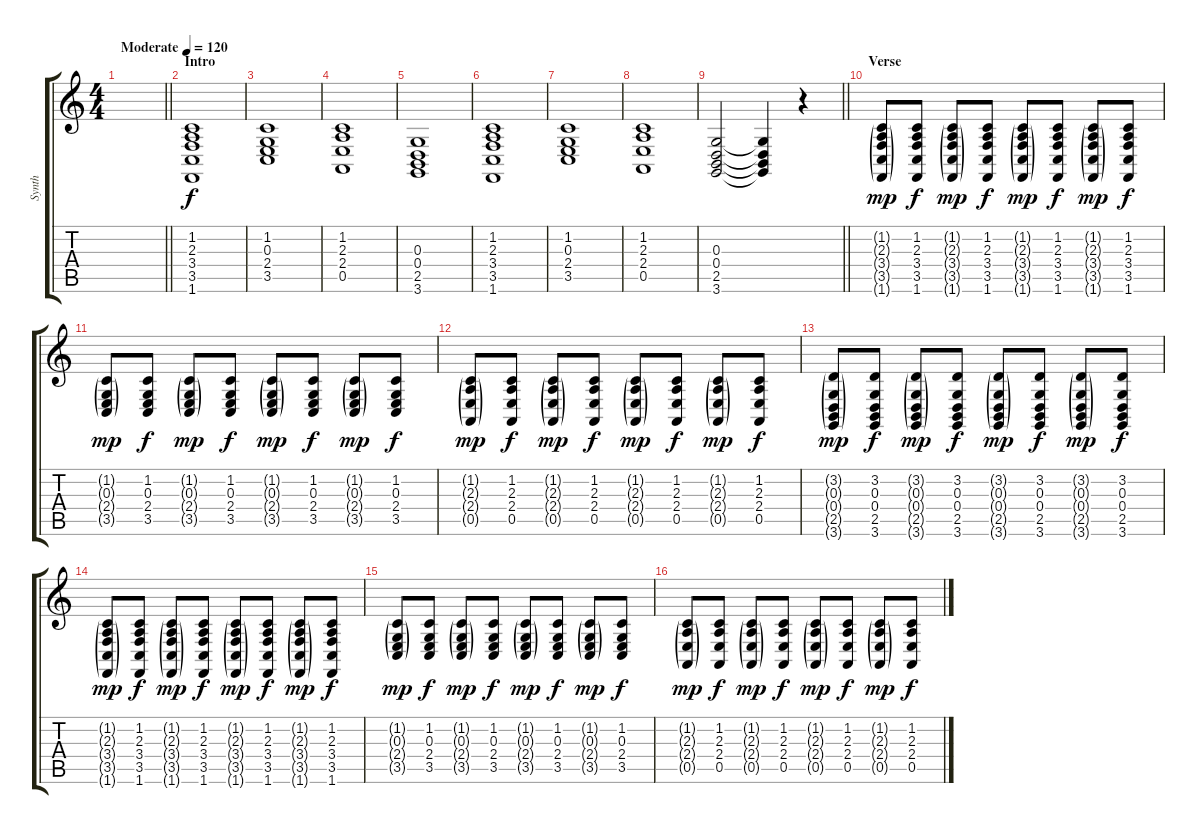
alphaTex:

\track ("Synth" "Synth") {instrument lead1square}
\staff {score tabs}
\tuning (E4 B3 G3 D3 A2 E2) {hide}
\ts (4 4)
\tempo (120 "Moderate")
\clef g2
\barLineRight lightlight
\ks c
|
\section ("" "Intro")
(1.2 2.3 3.4 3.5 1.6).1 |
(1.2 0.3 2.4 3.5).1 |
(1.2 2.3 2.4 0.5).1 |
(0.3 0.4 2.5 3.6).1 |
(1.2 2.3 3.4 3.5 1.6).1 |
(1.2 0.3 2.4 3.5).1 |
(1.2 2.3 2.4 0.5).1 |
\barLineRight lightlight
(0.3 0.4 2.5 3.6).2 (0.3{t} 0.4{t} 2.5{t} 3.6{t}).4 r.4 |
\section ("" "Verse")
(1.2{g} 2.3{g} 3.4{g} 3.5{g} 1.6{g}).8{dy mp} (1.2 2.3 3.4 3.5 1.6).8{dy f} (1.2{g} 2.3{g} 3.4{g} 3.5{g} 1.6{g}).8{dy mp} (1.2 2.3 3.4 3.5 1.6).8{dy f} (1.2{g} 2.3{g} 3.4{g} 3.5{g} 1.6{g}).8{dy mp} (1.2 2.3 3.4 3.5 1.6).8{dy f} (1.2{g} 2.3{g} 3.4{g} 3.5{g} 1.6{g}).8{dy mp} (1.2 2.3 3.4 3.5 1.6).8{dy f} |
(1.2{g} 0.3{g} 2.4{g} 3.5{g}).8{dy mp} (1.2 0.3 2.4 3.5).8{dy f} (1.2{g} 0.3{g} 2.4{g} 3.5{g}).8{dy mp} (1.2 0.3 2.4 3.5).8{dy f} (1.2{g} 0.3{g} 2.4{g} 3.5{g}).8{dy mp} (1.2 0.3 2.4 3.5).8{dy f} (1.2{g} 0.3{g} 2.4{g} 3.5{g}).8{dy mp} (1.2 0.3 2.4 3.5).8{dy f} |
(1.2{g} 2.3{g} 2.4{g} 0.5{g}).8{dy mp} (1.2 2.3 2.4 0.5).8{dy f} (1.2{g} 2.3{g} 2.4{g} 0.5{g}).8{dy mp} (1.2 2.3 2.4 0.5).8{dy f} (1.2{g} 2.3{g} 2.4{g} 0.5{g}).8{dy mp} (1.2 2.3 2.4 0.5).8{dy f} (1.2{g} 2.3{g} 2.4{g} 0.5{g}).8{dy mp} (1.2 2.3 2.4 0.5).8{dy f} |
(3.2{g} 0.3{g} 0.4{g} 2.5{g} 3.6{g}).8{dy mp} (3.2 0.3 0.4 2.5 3.6).8{dy f} (3.2{g} 0.3{g} 0.4{g} 2.5{g} 3.6{g}).8{dy mp} (3.2 0.3 0.4 2.5 3.6).8{dy f} (3.2{g} 0.3{g} 0.4{g} 2.5{g} 3.6{g}).8{dy mp} (3.2 0.3 0.4 2.5 3.6).8{dy f} (3.2{g} 0.3{g} 0.4{g} 2.5{g} 3.6{g}).8{dy mp} (3.2 0.3 0.4 2.5 3.6).8{dy f} |
(1.2{g} 2.3{g} 3.4{g} 3.5{g} 1.6{g}).8{dy mp} (1.2 2.3 3.4 3.5 1.6).8{dy f} (1.2{g} 2.3{g} 3.4{g} 3.5{g} 1.6{g}).8{dy mp} (1.2 2.3 3.4 3.5 1.6).8{dy f} (1.2{g} 2.3{g} 3.4{g} 3.5{g} 1.6{g}).8{dy mp} (1.2 2.3 3.4 3.5 1.6).8{dy f} (1.2{g} 2.3{g} 3.4{g} 3.5{g} 1.6{g}).8{dy mp} (1.2 2.3 3.4 3.5 1.6).8{dy f} |
(1.2{g} 0.3{g} 2.4{g} 3.5{g}).8{dy mp} (1.2 0.3 2.4 3.5).8{dy f} (1.2{g} 0.3{g} 2.4{g} 3.5{g}).8{dy mp} (1.2 0.3 2.4 3.5).8{dy f} (1.2{g} 0.3{g} 2.4{g} 3.5{g}).8{dy mp} (1.2 0.3 2.4 3.5).8{dy f} (1.2{g} 0.3{g} 2.4{g} 3.5{g}).8{dy mp} (1.2 0.3 2.4 3.5).8{dy f} |
(1.2{g} 2.3{g} 2.4{g} 0.5{g}).8{dy mp} (1.2 2.3 2.4 0.5).8{dy f} (1.2{g} 2.3{g} 2.4{g} 0.5{g}).8{dy mp} (1.2 2.3 2.4 0.5).8{dy f} (1.2{g} 2.3{g} 2.4{g} 0.5{g}).8{dy mp} (1.2 2.3 2.4 0.5).8{dy f} (1.2{g} 2.3{g} 2.4{g} 0.5{g}).8{dy mp} (1.2 2.3 2.4 0.5).8{dy f}
